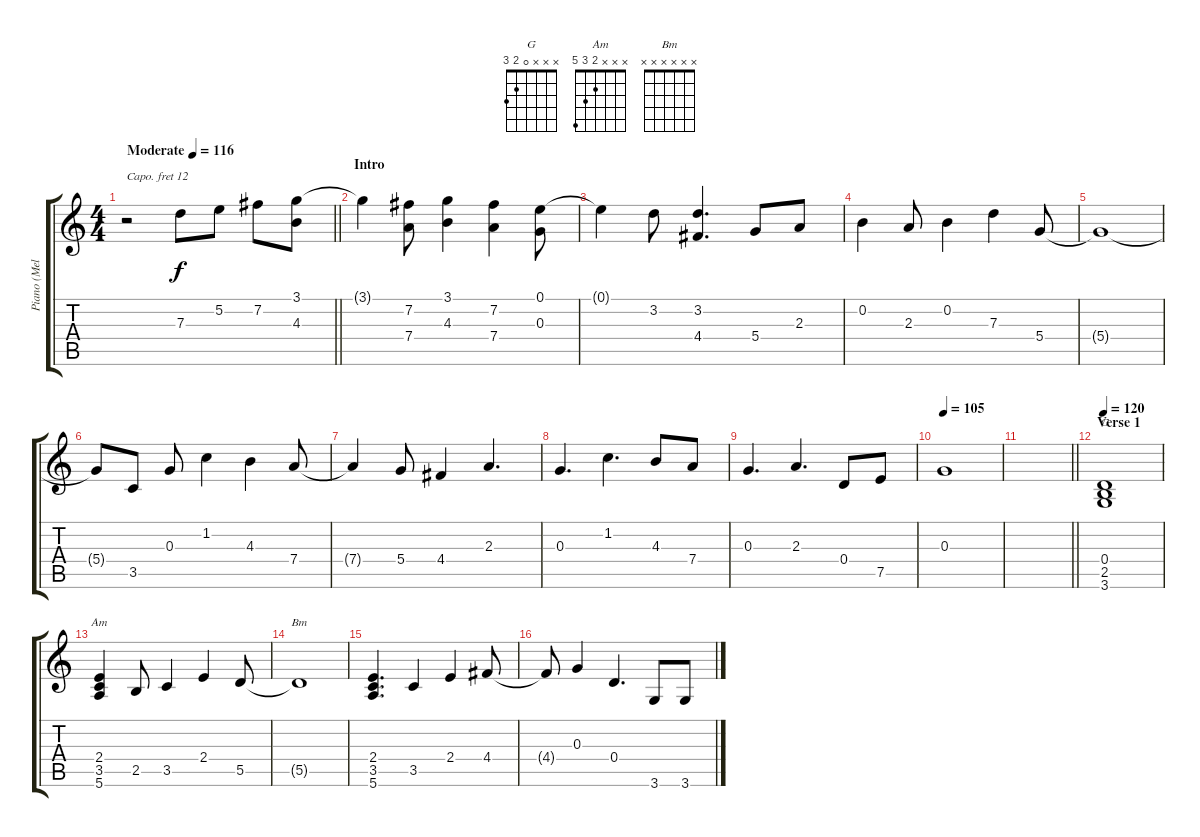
\track ("Piano (Melody)" "Piano (Mel") {instrument acousticgrandpiano}
\staff {score tabs}
\capo 12
\tuning (E4 B3 G3 D3 A2 E2) {hide}
\chord ("G" x x x 0 2 3)
\chord ("Am" x x x 2 3 5)
\chord ("Bm" x x x x x x)
\ts (4 4)
\tempo (116 "Moderate")
\clef g2
\barLineRight lightlight
\ks c
r.2{dy f instrument acousticgrandpiano} 7.3.8 5.2.8 7.2.8 (3.1 4.3).8 |
\section ("" "Intro")
3.1{t}.4 (7.2 7.4).8 (3.1 4.3).4 (7.2 7.4).4 (0.1 0.3).8 |
0.1{t}.4 3.2.8 (3.2 4.4).4{d} 5.4.8 2.3.8 |
0.2.4 2.3.8 0.2.4 7.3.4 5.4.8 |
5.4{t}.1 |
5.4{t}.8 3.5.8 0.3.8 1.2.4 4.3.4 7.4.8 |
7.4{t}.4 5.4.8 4.4.4 2.3.4{d} |
0.3.4{d} 1.2.4{d} 4.3.8 7.4.8 |
0.3.4{d} 2.3.4{d} 0.4.8 7.5.8 |
\tempo 105
0.3.1 |
\barLineRight lightlight
|
\section ("" "Verse 1")
\tempo 120
(0.4 2.5 3.6).1{ch "G"} |
(2.4 3.5 5.6).4{ch "Am"} 2.5.8 3.5.4 2.4.4 5.5.8 |
5.5{t}.1{ch "Bm"} |
(2.4 3.5 5.6).4{d} 3.5.4 2.4.4 4.4.8 |
4.4{t}.8 0.3.4 0.4.4{d} 3.6.8 3.6.8
